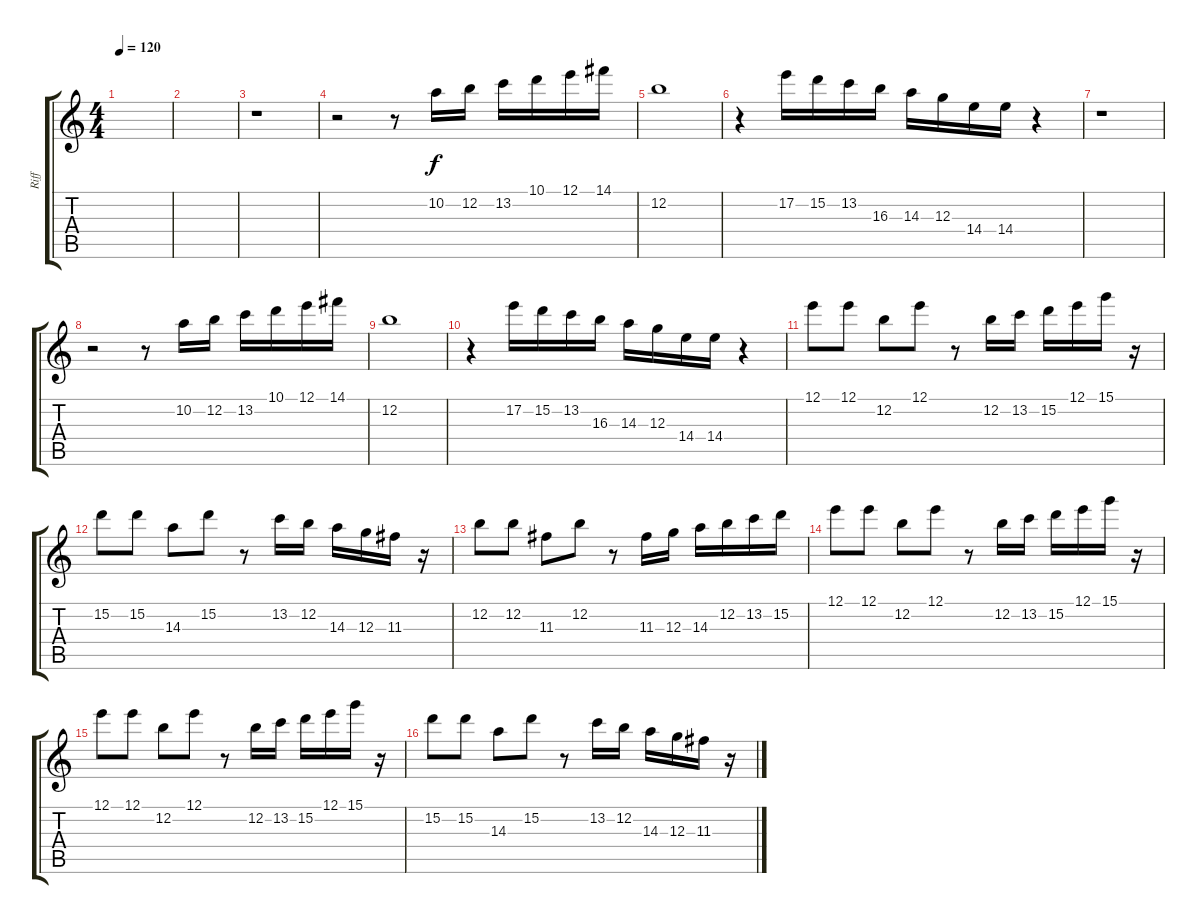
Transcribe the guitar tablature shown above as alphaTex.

\track ("Riff" "Riff") {instrument distortionguitar}
\staff {score tabs}
\tuning (E4 B3 G3 D3 A2 E2) {hide}
\ts (4 4)
\tempo 120
\clef g2
\ks c
|
|
r.1 |
r.2 r.8 10.2.16 12.2.16 13.2.16 10.1.16 12.1.16 14.1.16 |
12.2.1 |
r.4 17.2.16 15.2.16 13.2.16 16.3.16 14.3.16 12.3.16 14.4.16 14.4.16 r.4 |
r.1 |
r.2 r.8 10.2.16 12.2.16 13.2.16 10.1.16 12.1.16 14.1.16 |
12.2.1 |
r.4 17.2.16 15.2.16 13.2.16 16.3.16 14.3.16 12.3.16 14.4.16 14.4.16 r.4 |
12.1.8 12.1.8 12.2.8 12.1.8 r.8 12.2.16 13.2.16 15.2.16 12.1.16 15.1.16 r.16 |
15.2.8 15.2.8 14.3.8 15.2.8 r.8 13.2.16 12.2.16 14.3.16 12.3.16 11.3.16 r.16 |
12.2.8 12.2.8 11.3.8 12.2.8 r.8 11.3.16 12.3.16 14.3.16 12.2.16 13.2.16 15.2.16 |
12.1.8 12.1.8 12.2.8 12.1.8 r.8 12.2.16 13.2.16 15.2.16 12.1.16 15.1.16 r.16 |
12.1.8 12.1.8 12.2.8 12.1.8 r.8 12.2.16 13.2.16 15.2.16 12.1.16 15.1.16 r.16 |
15.2.8 15.2.8 14.3.8 15.2.8 r.8 13.2.16 12.2.16 14.3.16 12.3.16 11.3.16 r.16
